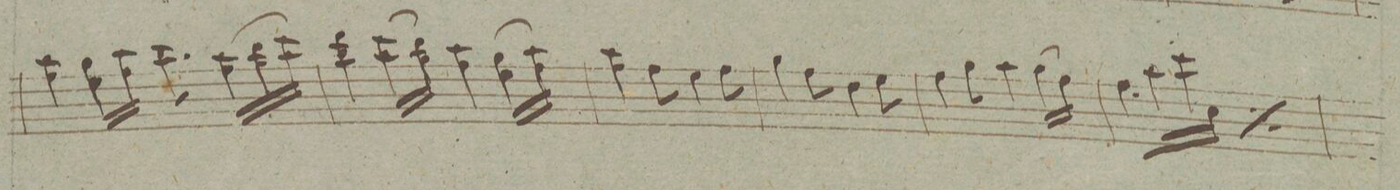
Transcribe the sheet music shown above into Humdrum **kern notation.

**kern	**dynam
*I"Fagotto	*
*clefF4	*
*k[f#c#g#]	*
*M6/8	*
4c# 4A\	.
16BLL 16G#\	.
16c#JJ 16A\	.
8.e 8.c#\	.
(16c#L 16A\	.
16d 16B\	.
16eJ 16c#\)	.
=55	=55
4f# 4d\	.
(16eLL 16c#\	.
16dJJ 16B\)	.
4c# 4A\	.
(16BLL 16G#\	.
16c#JJ 16A\)	.
=56	=56
4c# 4A\	.
8A\	.
4G#\	.
8A\	.
=57	=57
4B\	.
8A\	.
4F#\	.
8G#\	.
=58	=58
4A\	.
8B\	.
4c#\	.
(16B\LL	.
16A\JJ)	.
=59	=59
8.A\L	.
16c#\L	.
16e\	.
16E\JJ	.
*rep	*
8.A\L	.
16c#\L	.
16e\	.
16E\JJ	.
*Xrep	*
=60	=60
*-	*-
